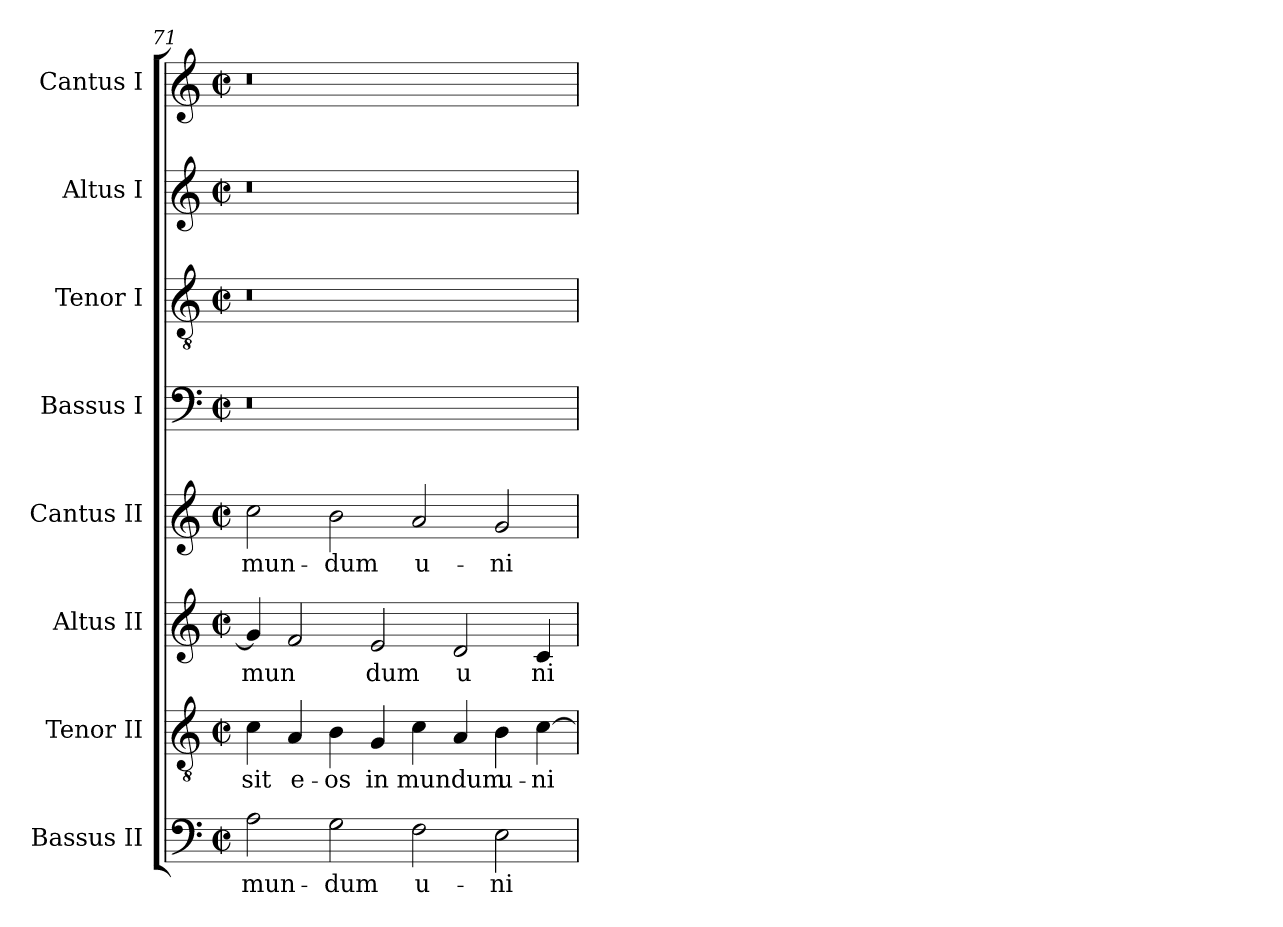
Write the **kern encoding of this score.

**kern	**text	**kern	**text	**kern	**text	**kern	**text	**kern	**kern	**kern	**kern
*part8	*part8	*part7	*part7	*part6	*part6	*part5	*part5	*part4	*part3	*part2	*part1
*staff8	*staff8	*staff7	*staff7	*staff6	*staff6	*staff5	*staff5	*staff4	*staff3	*staff2	*staff1
*I"Bassus II	*	*I"Tenor II	*	*I"Altus II	*	*I"Cantus II	*	*I"Bassus I	*I"Tenor I	*I"Altus I	*I"Cantus I
*clefF4	*	*clefGv2	*	*clefG2	*	*clefG2	*	*clefF4	*clefGv2	*clefG2	*clefG2
*M2/2	*	*M2/2	*	*M2/2	*	*M2/2	*	*M2/2	*M2/2	*M2/2	*M2/2
*met(c|)	*	*met(c|)	*	*met(c|)	*	*met(c|)	*	*met(c|)	*met(c|)	*met(c|)	*met(c|)
=71	=71	=71	=71	=71	=71	=71	=71	=71	=71	=71	=71
!	!LO:LY:b:cj	!	!LO:LY:b:cj	!	!LO:LY:b	!	!LO:LY:b:cj	!	!	!	!
2A\	mun-	4c\	-sit	4g/]	mun	2cc\	mun-	0r	0r	0r	0r
!	!	!	!LO:LY:b:cj	!	!	!	!	!	!	!	!
.	.	4A/	e-	2f/	.	.	.	.	.	.	.
!	!LO:LY:b:cj	!	!LO:LY:b:cj	!	!	!	!LO:LY:b:cj	!	!	!	!
2G\	-dum	4B\	-os	.	.	2b\	-dum	.	.	.	.
!	!	!	!LO:LY:b:cj	!	!LO:LY:b:cj	!	!	!	!	!	!
.	.	4G/	in	2e/	dum	.	.	.	.	.	.
!	!LO:LY:b:cj	!	!LO:LY:b:cj	!	!	!	!LO:LY:b:cj	!	!	!	!
2F\	u-	4c\	mundum	.	.	2a/	u-	.	.	.	.
!	!	!	!	!	!LO:LY:b:cj	!	!	!	!	!	!
.	.	4A/	.	2d/	u	.	.	.	.	.	.
!	!LO:LY:b:cj	!	!LO:LY:b:cj	!	!	!	!LO:LY:b:cj	!	!	!	!
2E\	-ni-	4B\	u-	.	.	2g/	-ni-	.	.	.	.
!	!	!	!LO:LY:b:cj	!	!LO:LY:b:cj	!	!	!	!	!	!
.	.	[>4c\	-ni-	4c/	ni	.	.	.	.	.	.
=	=	=	=	=	=	=	=	=	=	=	=
*-	*-	*-	*-	*-	*-	*-	*-	*-	*-	*-	*-
